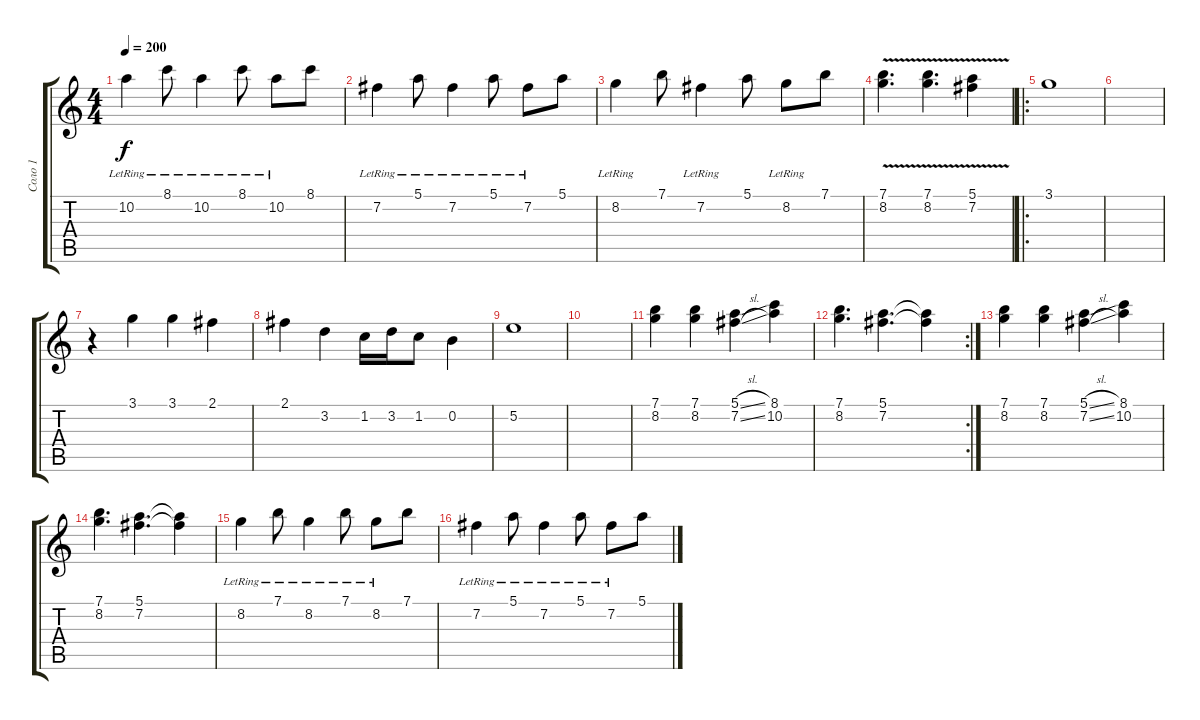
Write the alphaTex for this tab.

\track ("Соло 1" "Соло 1") {instrument acousticguitarsteel}
\staff {score tabs}
\tuning (E4 B3 G3 D3 A2 E2) {hide}
\ts (4 4)
\tempo 200
\clef g2
\ks c
10.2{lr}.4{dy f} 8.1{lr}.8 10.2{lr}.4 8.1{lr}.8 10.2{lr}.8 8.1.8 |
7.2{lr}.4 5.1{lr}.8 7.2{lr}.4 5.1{lr}.8 7.2{lr}.8 5.1.8 |
8.2{lr}.4 7.1.8 7.2{lr}.4 5.1.8 8.2{lr}.8 7.1.8 |
(7.1 8.2{v}).4{d} (7.1 8.2{v}).4{d} (5.1 7.2{v}).4 |
\ro
3.1.1 |
|
r.4 3.1.4 3.1.4 2.1.4 |
2.1.4 3.2.4 1.2.16 3.2.16 1.2.8 0.2.4 |
5.2.1 |
|
(7.1 8.2).4 (7.1 8.2).4 (5.1{sl} 7.2{sl}).4 (8.1 10.2).4 |
\rc 2
(7.1 8.2).4{d} (5.1 7.2).4{d} (5.1{t} 7.2{t}).4 |
(7.1 8.2).4 (7.1 8.2).4 (5.1{sl} 7.2{sl}).4 (8.1 10.2).4 |
(7.1 8.2).4{d} (5.1 7.2).4{d} (5.1{t} 7.2{t}).4 |
8.2{lr}.4 7.1{lr}.8 8.2{lr}.4 7.1{lr}.8 8.2{lr}.8 7.1.8 |
7.2{lr}.4 5.1{lr}.8 7.2{lr}.4 5.1{lr}.8 7.2{lr}.8 5.1.8
